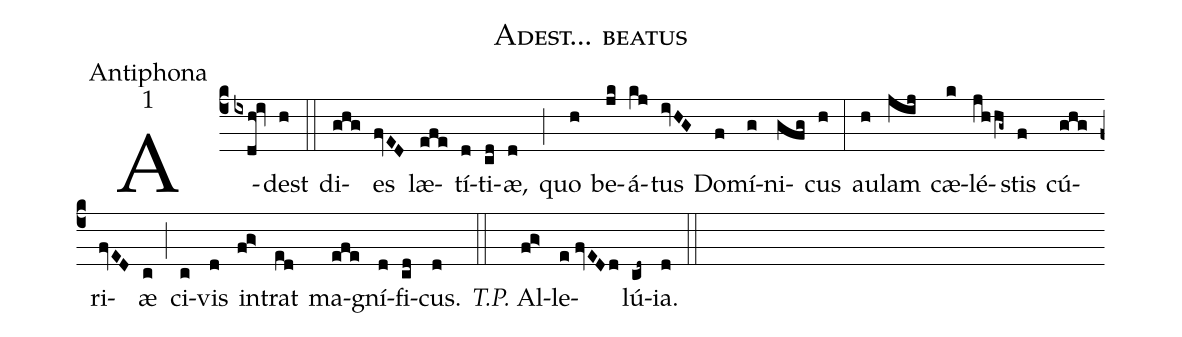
name:Adest... beatus;
office-part:Antiphona;
mode:1;
%%
(c4) A(ixdh!iv)dest(h) (::)
di(ghg)es(fvED) læ(efe)tí(d)ti(cd)æ,(d) (;) quo(h) be(jk)á(kj)tus(ivHG) Do(f)mí(g)ni(gfg)cus(h) (:)
au(h)lam(jij) cæ(k)lé(jhhg~)stis(f) cú(ghg)ri(fvED)æ(c) (;) ci(c)vis(d) in(fg>)trat(ed) ma(efe)gní(d)fi(cd)cus.(d) (::) <i>T.P.</i> Al(fg>)le(e//fvEDd)lú(cd~)ia.(d) (::)
